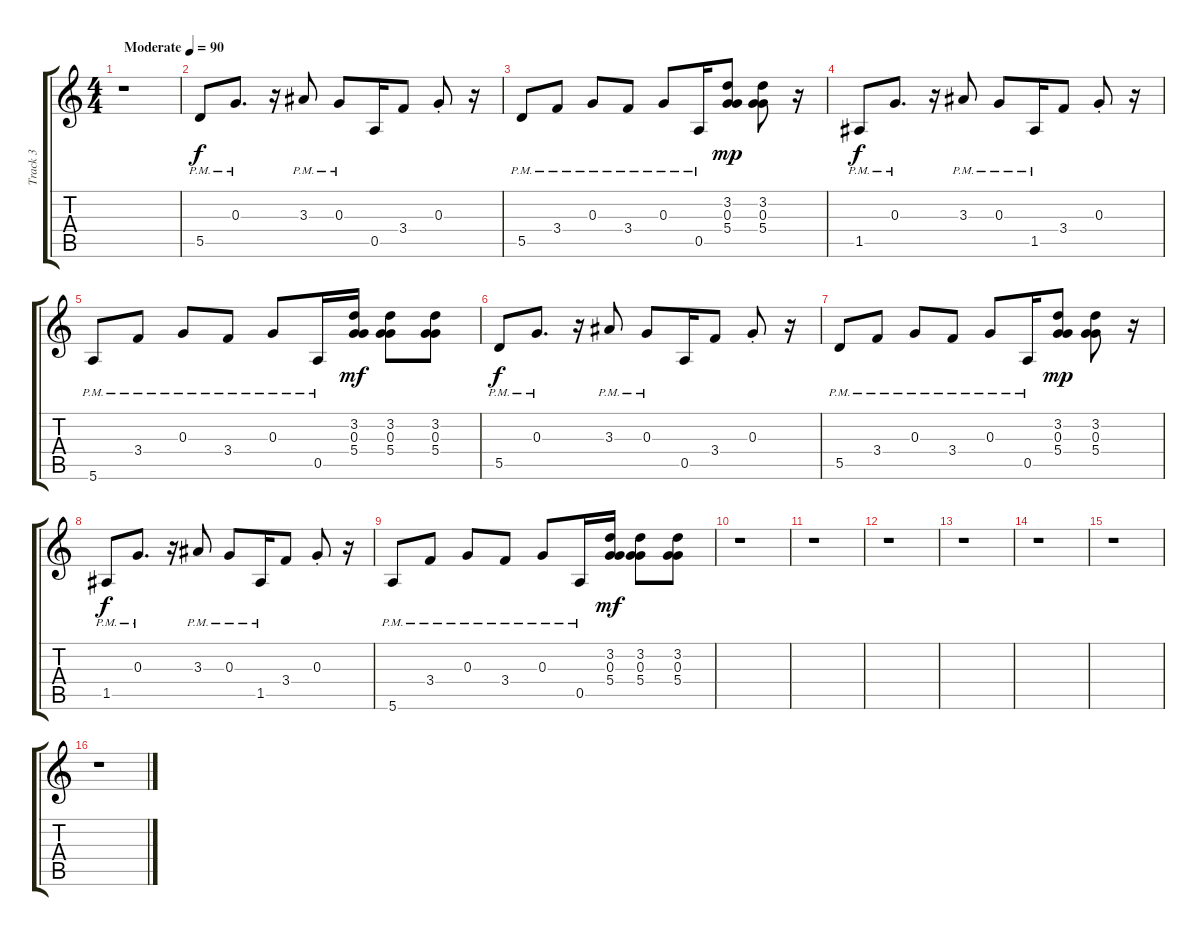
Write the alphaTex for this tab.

\track ("Track 3" "Track 3") {instrument distortionguitar}
\staff {score tabs}
\tuning (E4 B3 G3 D3 A2 E2) {hide}
\ts (4 4)
\tempo (90 "Moderate")
\clef g2
\ks c
r.1{dy f instrument distortionguitar} |
5.5{pm}.8 0.3{pm}.8{d} r.16 3.3{pm}.8 0.3{pm}.8 0.5.16 3.4.8 0.3{st}.8 r.16 |
5.5{pm}.8 3.4{pm}.8 0.3{pm}.8 3.4{pm}.8 0.3{pm}.8 0.5{pm}.16 (3.2 0.3 5.4).8{dy mp} (3.2 0.3 5.4).8 r.16 |
1.5{pm}.8{dy f} 0.3{pm}.8{d} r.16 3.3{pm}.8 0.3{pm}.8 1.5{pm}.16 3.4.8 0.3{st}.8 r.16 |
5.6{pm}.8 3.4{pm}.8 0.3{pm}.8 3.4{pm}.8 0.3{pm}.8 0.5{pm}.16 (3.2 0.3 5.4).16{dy mf} (3.2 0.3 5.4).8 (3.2 0.3 5.4).8 |
5.5{pm}.8{dy f} 0.3{pm}.8{d} r.16 3.3{pm}.8 0.3{pm}.8 0.5.16 3.4.8 0.3{st}.8 r.16 |
5.5{pm}.8 3.4{pm}.8 0.3{pm}.8 3.4{pm}.8 0.3{pm}.8 0.5{pm}.16 (3.2 0.3 5.4).8{dy mp} (3.2 0.3 5.4).8 r.16 |
1.5{pm}.8{dy f} 0.3{pm}.8{d} r.16 3.3{pm}.8 0.3{pm}.8 1.5{pm}.16 3.4.8 0.3{st}.8 r.16 |
5.6{pm}.8 3.4{pm}.8 0.3{pm}.8 3.4{pm}.8 0.3{pm}.8 0.5{pm}.16 (3.2 0.3 5.4).16{dy mf} (3.2 0.3 5.4).8 (3.2 0.3 5.4).8 |
r.1 |
r.1 |
r.1 |
r.1 |
r.1 |
r.1 |
r.1
